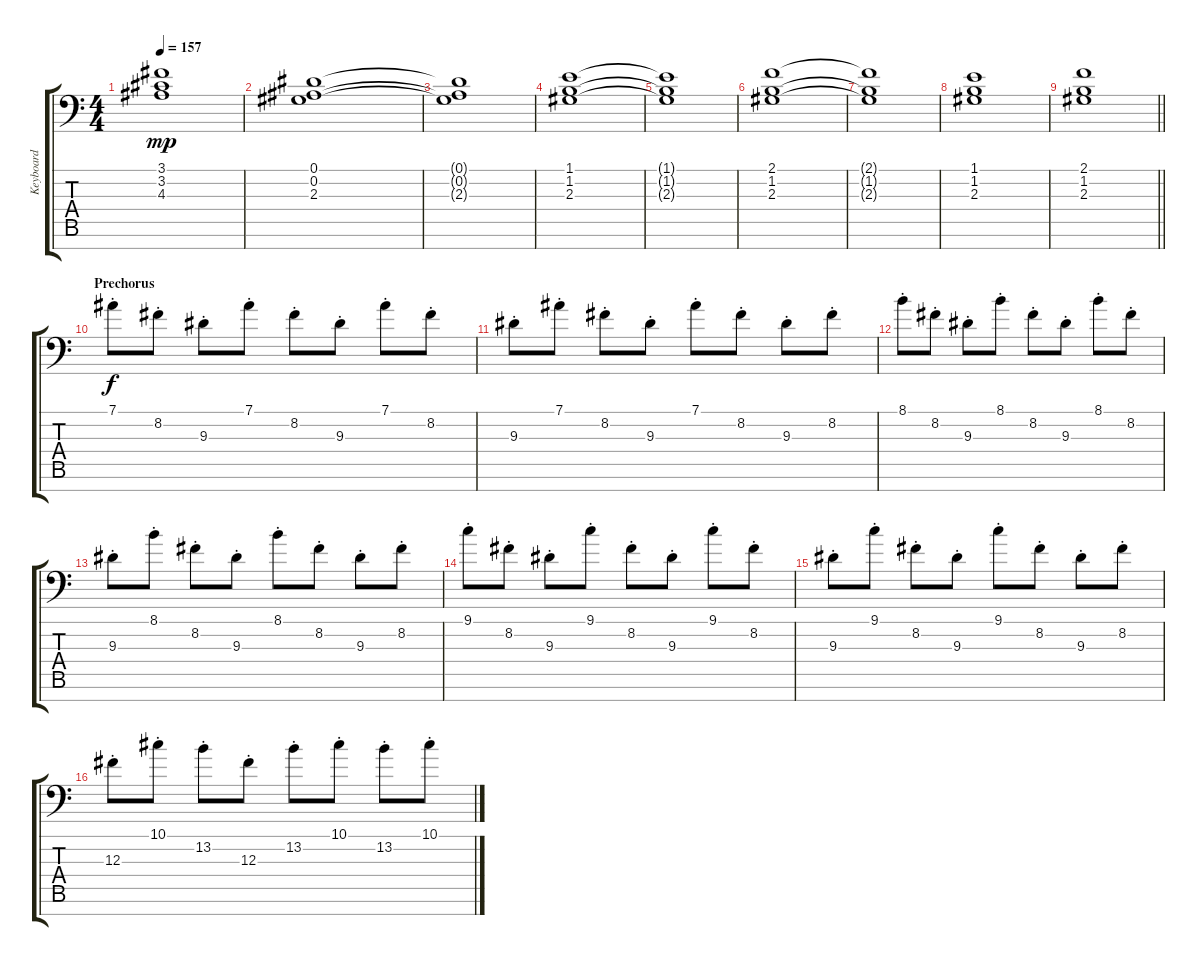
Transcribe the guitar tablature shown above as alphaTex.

\track ("Keyboard" "Keyboard") {instrument stringensemble1}
\staff {score tabs}
\tuning (Eb4 Bb3 Gb3 Db3 Ab2 Eb2 Bb1) {hide}
\ts (4 4)
\tempo 157
\clef f4
\ks c
(3.1 3.2 4.3).1{dy mp} |
(0.1 0.2 2.3).1 |
(0.1{t} 0.2{t} 2.3{t}).1 |
(1.1 1.2 2.3).1 |
(1.1{t} 1.2{t} 2.3{t}).1 |
(2.1 1.2 2.3).1 |
(2.1{t} 1.2{t} 2.3{t}).1 |
(1.1 1.2 2.3).1 |
\barLineRight lightlight
(2.1 1.2 2.3).1 |
\section ("" "Prechorus")
7.1{st}.8{dy f} 8.2{st}.8 9.3{st}.8 7.1{st}.8 8.2{st}.8 9.3{st}.8 7.1{st}.8 8.2{st}.8 |
9.3{st}.8 7.1{st}.8 8.2{st}.8 9.3{st}.8 7.1{st}.8 8.2{st}.8 9.3{st}.8 8.2{st}.8 |
8.1{st}.8 8.2{st}.8 9.3{st}.8 8.1{st}.8 8.2{st}.8 9.3{st}.8 8.1{st}.8 8.2{st}.8 |
9.3{st}.8 8.1{st}.8 8.2{st}.8 9.3{st}.8 8.1{st}.8 8.2{st}.8 9.3{st}.8 8.2{st}.8 |
9.1{st}.8 8.2{st}.8 9.3{st}.8 9.1{st}.8 8.2{st}.8 9.3{st}.8 9.1{st}.8 8.2{st}.8 |
9.3{st}.8 9.1{st}.8 8.2{st}.8 9.3{st}.8 9.1{st}.8 8.2{st}.8 9.3{st}.8 8.2{st}.8 |
12.3{st}.8 10.1{st}.8 13.2{st}.8 12.3{st}.8 13.2{st}.8 10.1{st}.8 13.2{st}.8 10.1{st}.8
